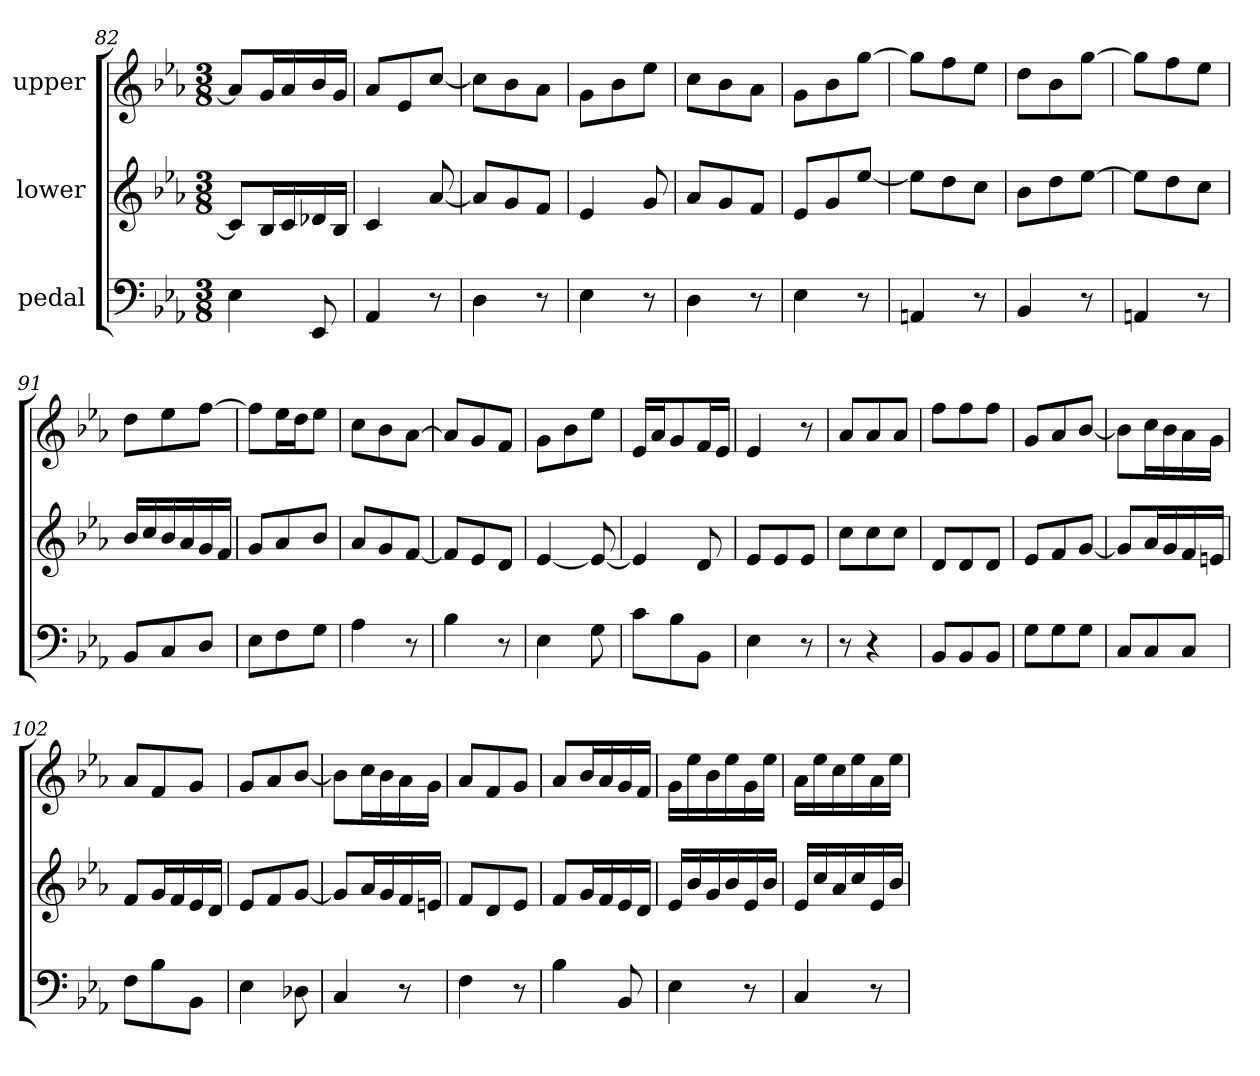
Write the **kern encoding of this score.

**kern	**kern	**kern
*part3	*part2	*part1
*staff3	*staff2	*staff1
*I"pedal	*I"lower	*I"upper
*clefF4	*clefG2	*clefG2
*k[b-e-a-]	*k[b-e-a-]	*k[b-e-a-]
*E-:	*E-:	*E-:
*M3/8	*M3/8	*M3/8
=82	=82	=82
4E-\	8c/L]	8a-/L]
.	16B-/L	16g/L
.	16c/	16a-/
8EE-/	16d-/	16b-/
.	16B-/JJ	16g/JJ
=83	=83	=83
4AA-/	4c/	8a-/L
.	.	8e-/
8r	[8a-/	[8cc/J
=84	=84	=84
4D\	8a-/L]	8cc\L]
.	8g/	8b-\
8r	8f/J	8a-\J
=85	=85	=85
4E-\	4e-/	8g\L
.	.	8b-\
8r	8g/	8ee-\J
!!LO:PB:g=z
=86	=86	=86
4D\	8a-/L	8cc\L
.	8g/	8b-\
8r	8f/J	8a-\J
=87	=87	=87
4E-\	8e-/L	8g\L
.	8g/	8b-\
8r	[8ee-/J	[8gg\J
=88	=88	=88
4AAn/	8ee-\L]	8gg\L]
.	8dd\	8ff\
8r	8cc\J	8ee-\J
=89	=89	=89
4BB-/	8b-\L	8dd\L
.	8dd\	8b-\
8r	[8ee-\J	[8gg\J
=90	=90	=90
4AAn/	8ee-\L]	8gg\L]
.	8dd\	8ff\
8r	8cc\J	8ee-\J
=91	=91	=91
8BB-/L	16b-/LL	8dd\L
.	16cc/	.
8C/	16b-/	8ee-\
.	16a-/	.
8D/J	16g/	[8ff\J
.	16f/JJ	.
=92	=92	=92
8E-\L	8g/L	8ff\L]
8F\	8a-/	16ee-\L
.	.	16dd\J
8G\J	8b-/J	8ee-\J
=93	=93	=93
4A-\	8a-/L	8cc\L
.	8g/	8b-\
8r	[8f/J	[8a-\J
=94	=94	=94
4B-\	8f/L]	8a-/L]
.	8e-/	8g/
8r	8d/J	8f/J
=95	=95	=95
4E-\	[4e-/	8g\L
.	.	8b-\
8G\	8e-/_	8ee-\J
!!LO:LB:g=z
=96	=96	=96
8c\L	4e-/]	16e-/LL
.	.	16a-/J
8B-\	.	8g/
8BB-\J	8d/	16f/L
.	.	16e-/JJ
=97	=97	=97
4E-\	8e-/L	4e-/
.	8e-/	.
8r	8e-/J	8r
=98	=98	=98
8r	8cc\L	8a-/L
4r	8cc\	8a-/
.	8cc\J	8a-/J
=99	=99	=99
8BB-/L	8d/L	8ff\L
8BB-/	8d/	8ff\
8BB-/J	8d/J	8ff\J
=100	=100	=100
8G\L	8e-/L	8g/L
8G\	8f/	8a-/
8G\J	[8g/J	[8b-/J
=101	=101	=101
8C/L	8g/L]	8b-\L]
8C/	16a-/L	16cc\L
.	16g/	16b-\
8C/J	16f/	16a-\
.	16en/JJ	16g\JJ
=102	=102	=102
8F\L	8f/L	8a-/L
8B-\	16g/L	8f/
.	16f/	.
8BB-\J	16e-/	8g/J
.	16d/JJ	.
=103	=103	=103
4E-\	8e-/L	8g/L
.	8f/	8a-/
8D-\	[8g/J	[8b-/J
=104	=104	=104
4C/	8g/L]	8b-\L]
.	16a-/L	16cc\L
.	16g/	16b-\
8r	16f/	16a-\
.	16en/JJ	16g\JJ
!!LO:LB:g=z
=105	=105	=105
4F\	8f/L	8a-/L
.	8d/	8f/
8r	8e-/J	8g/J
=106	=106	=106
4B-\	8f/L	8a-/L
.	16g/L	16b-/L
.	16f/	16a-/
8BB-/	16e-/	16g/
.	16d/JJ	16f/JJ
=107	=107	=107
4E-\	16e-/LL	16g\LL
.	16b-/	16ee-\
.	16g/	16b-\
.	16b-/	16ee-\
8r	16e-/	16g\
.	16b-/JJ	16ee-\JJ
=108	=108	=108
4C/	16e-/LL	16a-\LL
.	16cc/	16ee-\
.	16a-/	16cc\
.	16cc/	16ee-\
8r	16e-/	16a-\
.	16b-/JJ	16ee-\JJ
=	=	=
*-	*-	*-
